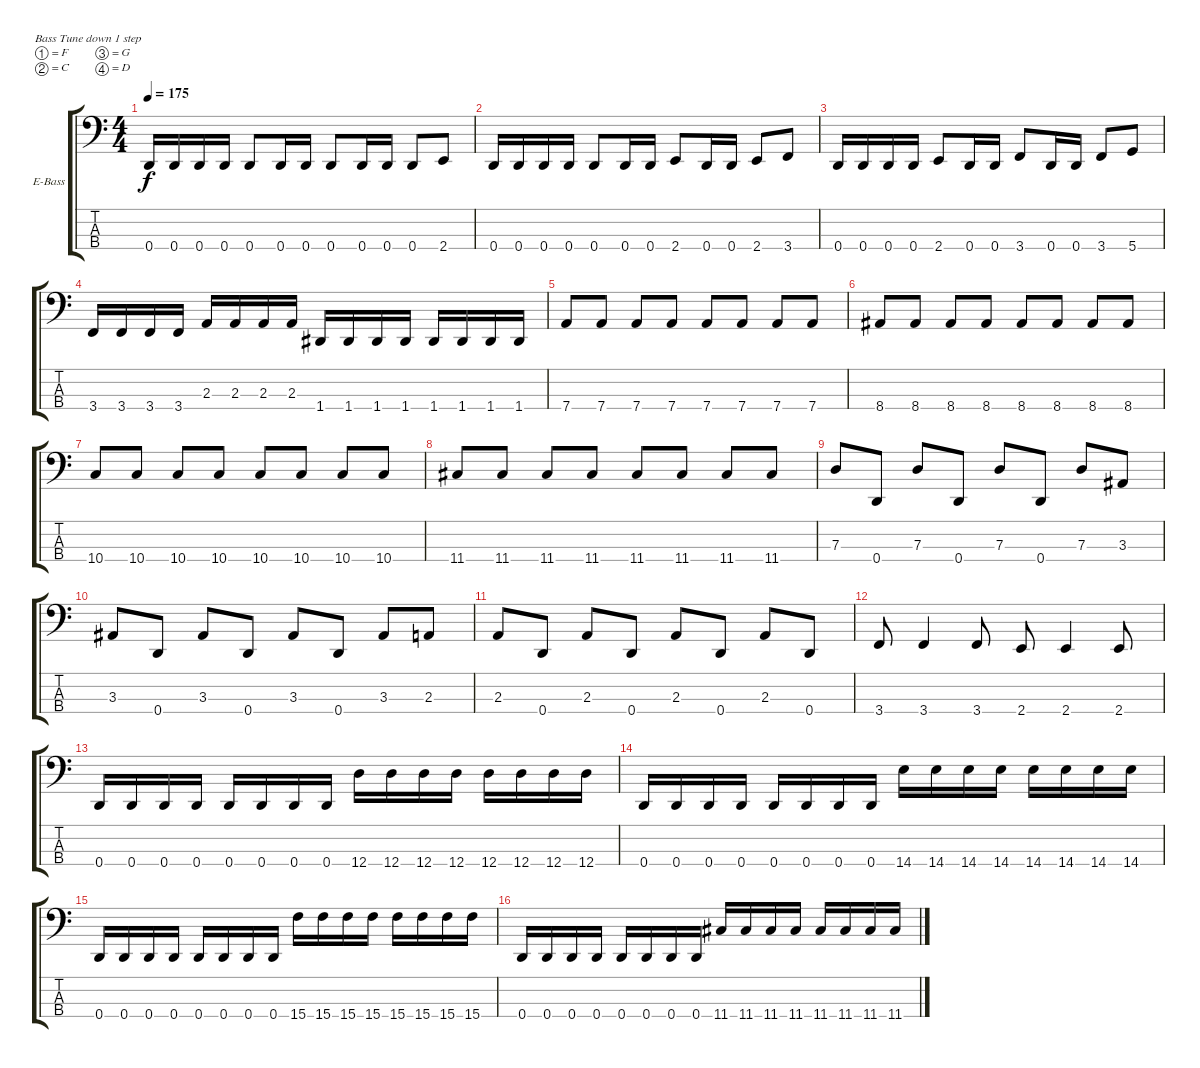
\bracketExtendMode groupsimilarinstruments
\firstSystemTrackNameOrientation horizontal
\otherSystemsTrackNameOrientation horizontal
\track ("Bass" "E-Bass") {instrument electricbasspick}
\staff {score tabs}
\tuning (F2 C2 G1 D1)
\ts (4 4)
\tempo 175
\clef f4
\ks c
0.4.16{dy f} 0.4.16 0.4.16 0.4.16 0.4.8 0.4.16 0.4.16 0.4.8 0.4.16 0.4.16 0.4.8 2.4.8 |
0.4.16 0.4.16 0.4.16 0.4.16 0.4.8 0.4.16 0.4.16 2.4.8 0.4.16 0.4.16 2.4.8 3.4.8 |
0.4.16 0.4.16 0.4.16 0.4.16 2.4.8 0.4.16 0.4.16 3.4.8 0.4.16 0.4.16 3.4.8 5.4.8 |
3.4.16 3.4.16 3.4.16 3.4.16 2.3.16 2.3.16 2.3.16 2.3.16 1.4.16 1.4.16 1.4.16 1.4.16 1.4.16 1.4.16 1.4.16 1.4.16 |
7.4.8 7.4.8 7.4.8 7.4.8 7.4.8 7.4.8 7.4.8 7.4.8 |
8.4.8 8.4.8 8.4.8 8.4.8 8.4.8 8.4.8 8.4.8 8.4.8 |
10.4.8 10.4.8 10.4.8 10.4.8 10.4.8 10.4.8 10.4.8 10.4.8 |
11.4.8 11.4.8 11.4.8 11.4.8 11.4.8 11.4.8 11.4.8 11.4.8 |
7.3.8 0.4.8 7.3.8 0.4.8 7.3.8 0.4.8 7.3.8 3.3.8 |
3.3.8 0.4.8 3.3.8 0.4.8 3.3.8 0.4.8 3.3.8 2.3.8 |
2.3.8 0.4.8 2.3.8 0.4.8 2.3.8 0.4.8 2.3.8 0.4.8 |
3.4.8 3.4.4 3.4.8 2.4.8 2.4.4 2.4.8 |
0.4.16 0.4.16 0.4.16 0.4.16 0.4.16 0.4.16 0.4.16 0.4.16 12.4.16 12.4.16 12.4.16 12.4.16 12.4.16 12.4.16 12.4.16 12.4.16 |
0.4.16 0.4.16 0.4.16 0.4.16 0.4.16 0.4.16 0.4.16 0.4.16 14.4.16 14.4.16 14.4.16 14.4.16 14.4.16 14.4.16 14.4.16 14.4.16 |
0.4.16 0.4.16 0.4.16 0.4.16 0.4.16 0.4.16 0.4.16 0.4.16 15.4.16 15.4.16 15.4.16 15.4.16 15.4.16 15.4.16 15.4.16 15.4.16 |
0.4.16 0.4.16 0.4.16 0.4.16 0.4.16 0.4.16 0.4.16 0.4.16 11.4.16 11.4.16 11.4.16 11.4.16 11.4.16 11.4.16 11.4.16 11.4.16
